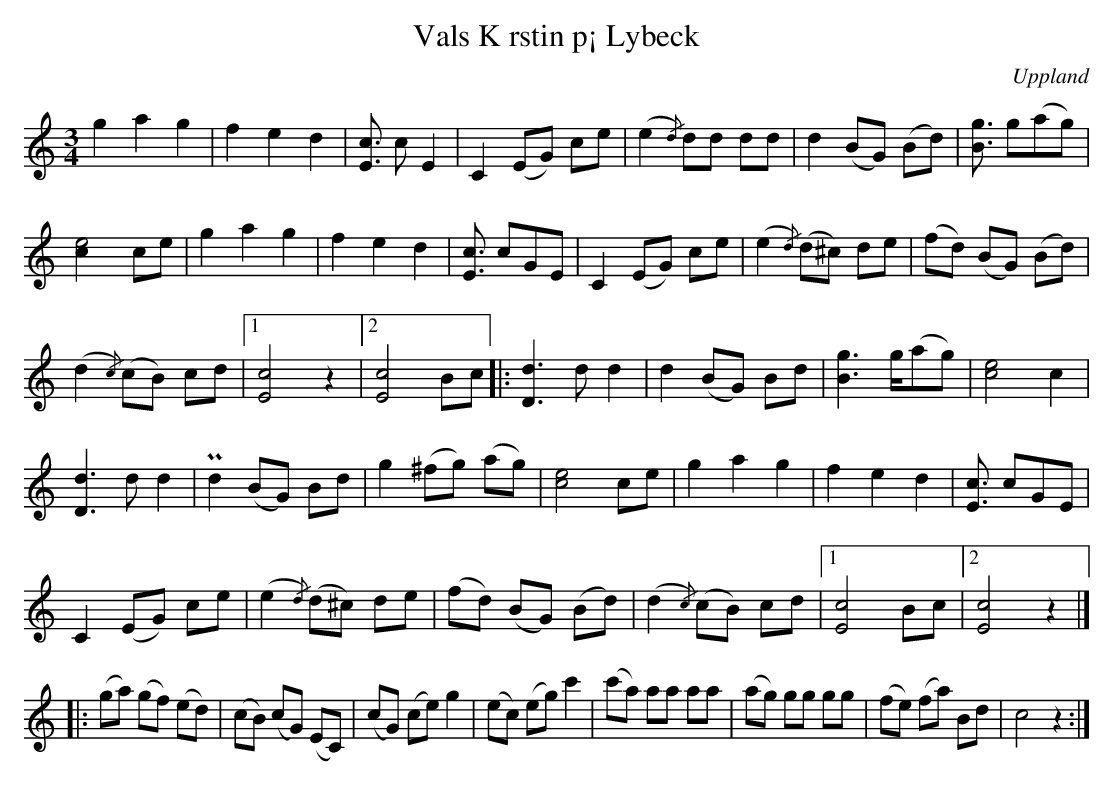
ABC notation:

X:1
T:K rstin p¡ Lybeck, Vals
M:3/4
L:1/8
O:Uppland
Q:170
K:C
g2a2g2 | f2e2d2 | [cE]3/2 cE2 | C2 (EG) ce | (e2{/d}) dd dd | d2 (BG) (Bd) | [gB]3/2 g(ag) |
[e4c2] ce | g2a2g2 | f2e2d2 | [cE]3/2 cGE | C2 (EG) ce | (e2{/d}) (d^c) de | (fd) (BG) (Bd) |
(d2{/c}) (cB) cd |1 [cE]4 z2 |2 [cE]4 Bc |: [dD]2>d2 d2 | d2 (BG) Bd | [gB]2> g(ag) | [ec]4 c2 |
[dD]2>d2 d2 | Pd2 (BG) Bd | g2 (^fg) (ag) | [ec]4 ce | g2a2g2 | f2e2d2 | [cE]3/2 cGE |
C2 (EG) ce | (e2{/d}) (d^c) de | (fd) (BG) (Bd) | (d2{/c}) (cB) cd |1 [cE]4 Bc |2 [cE]4 z2 |]
|: (ga) (gf) (ed) | (cB) (cG) (EC) | (cG) (ce) g2 | (ec) (eg) c'2 | (c'a) aa aa | (ag) gg gg | (fe) (fa) Bd | c4 z2 :|
